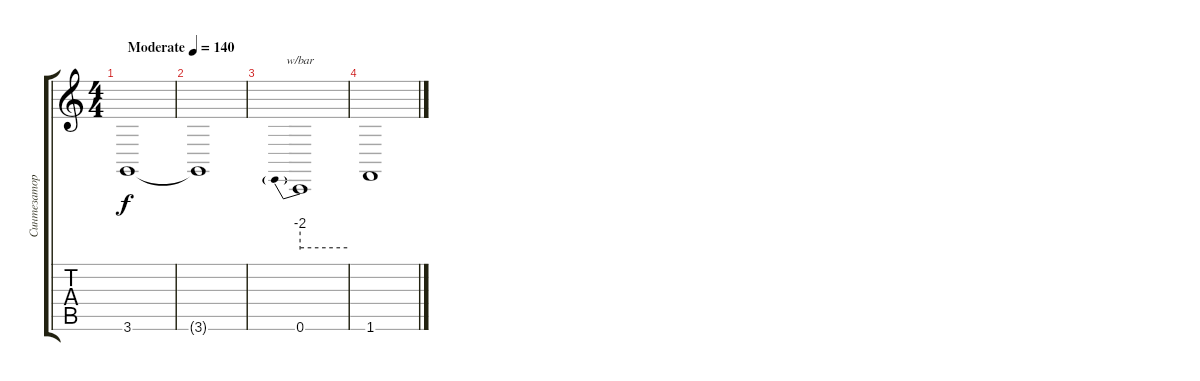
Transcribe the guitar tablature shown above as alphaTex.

\track ("Синтезатор" "Синтезатор") {instrument stringensemble1}
\staff {score tabs}
\tuning (E4 B3 G3 D3 A2 E2) {hide}
\ts (4 4)
\tempo (140 "Moderate")
\clef g2
\ks c
3.6.1{dy f instrument stringensemble1} |
3.6{t}.1 |
0.6.1{tbe (predive default 0 -8 60 -8)} |
1.6.1
